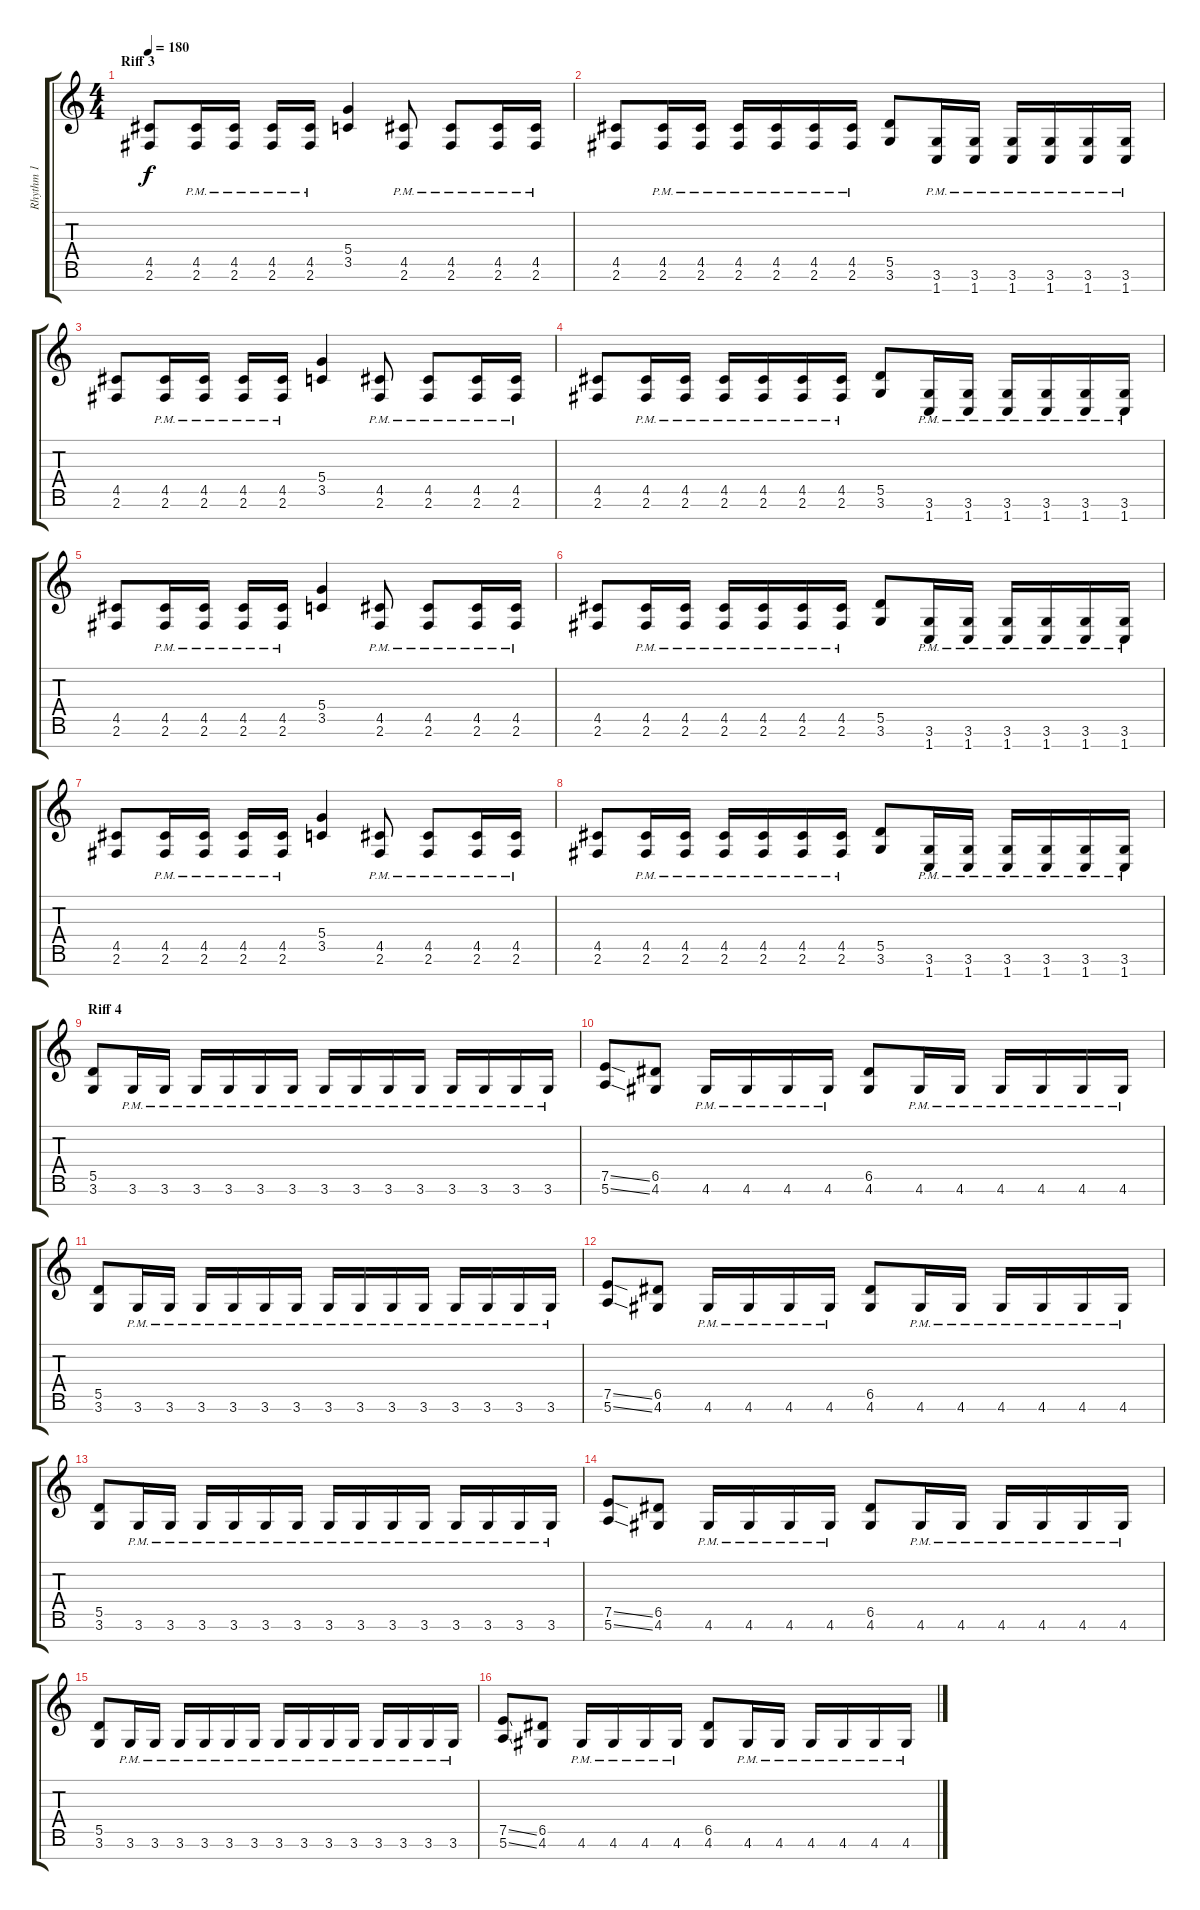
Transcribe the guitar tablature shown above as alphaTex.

\track ("Rhythm 1" "Rhythm 1") {instrument distortionguitar}
\staff {score tabs}
\tuning (E4 B3 G3 D3 A2 E2 B1) {hide}
\ts (4 4)
\section ("" "Riff 3")
\tempo 180
\clef g2
\ks c
(4.5 2.6).8{dy f} (4.5{pm} 2.6{pm}).16 (4.5{pm} 2.6{pm}).16 (4.5{pm} 2.6{pm}).16 (4.5{pm} 2.6{pm}).16 (5.4 3.5).4 (4.5{pm} 2.6{pm}).8 (4.5{pm} 2.6{pm}).8 (4.5{pm} 2.6{pm}).16 (4.5{pm} 2.6{pm}).16 |
(4.5 2.6).8 (4.5{pm} 2.6{pm}).16 (4.5{pm} 2.6{pm}).16 (4.5{pm} 2.6{pm}).16 (4.5{pm} 2.6{pm}).16 (4.5{pm} 2.6{pm}).16 (4.5{pm} 2.6{pm}).16 (5.5 3.6).8 (3.6{pm} 1.7{pm}).16 (3.6{pm} 1.7{pm}).16 (3.6{pm} 1.7{pm}).16 (3.6{pm} 1.7{pm}).16 (3.6{pm} 1.7{pm}).16 (3.6{pm} 1.7{pm}).16 |
(4.5 2.6).8 (4.5{pm} 2.6{pm}).16 (4.5{pm} 2.6{pm}).16 (4.5{pm} 2.6{pm}).16 (4.5{pm} 2.6{pm}).16 (5.4 3.5).4 (4.5{pm} 2.6{pm}).8 (4.5{pm} 2.6{pm}).8 (4.5{pm} 2.6{pm}).16 (4.5{pm} 2.6{pm}).16 |
(4.5 2.6).8 (4.5{pm} 2.6{pm}).16 (4.5{pm} 2.6{pm}).16 (4.5{pm} 2.6{pm}).16 (4.5{pm} 2.6{pm}).16 (4.5{pm} 2.6{pm}).16 (4.5{pm} 2.6{pm}).16 (5.5 3.6).8 (3.6{pm} 1.7{pm}).16 (3.6{pm} 1.7{pm}).16 (3.6{pm} 1.7{pm}).16 (3.6{pm} 1.7{pm}).16 (3.6{pm} 1.7{pm}).16 (3.6{pm} 1.7{pm}).16 |
(4.5 2.6).8 (4.5{pm} 2.6{pm}).16 (4.5{pm} 2.6{pm}).16 (4.5{pm} 2.6{pm}).16 (4.5{pm} 2.6{pm}).16 (5.4 3.5).4 (4.5{pm} 2.6{pm}).8 (4.5{pm} 2.6{pm}).8 (4.5{pm} 2.6{pm}).16 (4.5{pm} 2.6{pm}).16 |
(4.5 2.6).8 (4.5{pm} 2.6{pm}).16 (4.5{pm} 2.6{pm}).16 (4.5{pm} 2.6{pm}).16 (4.5{pm} 2.6{pm}).16 (4.5{pm} 2.6{pm}).16 (4.5{pm} 2.6{pm}).16 (5.5 3.6).8 (3.6{pm} 1.7{pm}).16 (3.6{pm} 1.7{pm}).16 (3.6{pm} 1.7{pm}).16 (3.6{pm} 1.7{pm}).16 (3.6{pm} 1.7{pm}).16 (3.6{pm} 1.7{pm}).16 |
(4.5 2.6).8 (4.5{pm} 2.6{pm}).16 (4.5{pm} 2.6{pm}).16 (4.5{pm} 2.6{pm}).16 (4.5{pm} 2.6{pm}).16 (5.4 3.5).4 (4.5{pm} 2.6{pm}).8 (4.5{pm} 2.6{pm}).8 (4.5{pm} 2.6{pm}).16 (4.5{pm} 2.6{pm}).16 |
(4.5 2.6).8 (4.5{pm} 2.6{pm}).16 (4.5{pm} 2.6{pm}).16 (4.5{pm} 2.6{pm}).16 (4.5{pm} 2.6{pm}).16 (4.5{pm} 2.6{pm}).16 (4.5{pm} 2.6{pm}).16 (5.5 3.6).8 (3.6{pm} 1.7{pm}).16 (3.6{pm} 1.7{pm}).16 (3.6{pm} 1.7{pm}).16 (3.6{pm} 1.7{pm}).16 (3.6{pm} 1.7{pm}).16 (3.6{pm} 1.7{pm}).16 |
\section ("" "Riff 4")
(5.5 3.6).8 3.6{pm}.16 3.6{pm}.16 3.6{pm}.16 3.6{pm}.16 3.6{pm}.16 3.6{pm}.16 3.6{pm}.16 3.6{pm}.16 3.6{pm}.16 3.6{pm}.16 3.6{pm}.16 3.6{pm}.16 3.6{pm}.16 3.6{pm}.16 |
(7.5{ss} 5.6{ss}).8 (6.5 4.6).8 4.6{pm}.16 4.6{pm}.16 4.6{pm}.16 4.6{pm}.16 (6.5 4.6).8 4.6{pm}.16 4.6{pm}.16 4.6{pm}.16 4.6{pm}.16 4.6{pm}.16 4.6{pm}.16 |
(5.5 3.6).8 3.6{pm}.16 3.6{pm}.16 3.6{pm}.16 3.6{pm}.16 3.6{pm}.16 3.6{pm}.16 3.6{pm}.16 3.6{pm}.16 3.6{pm}.16 3.6{pm}.16 3.6{pm}.16 3.6{pm}.16 3.6{pm}.16 3.6{pm}.16 |
(7.5{ss} 5.6{ss}).8 (6.5 4.6).8 4.6{pm}.16 4.6{pm}.16 4.6{pm}.16 4.6{pm}.16 (6.5 4.6).8 4.6{pm}.16 4.6{pm}.16 4.6{pm}.16 4.6{pm}.16 4.6{pm}.16 4.6{pm}.16 |
(5.5 3.6).8 3.6{pm}.16 3.6{pm}.16 3.6{pm}.16 3.6{pm}.16 3.6{pm}.16 3.6{pm}.16 3.6{pm}.16 3.6{pm}.16 3.6{pm}.16 3.6{pm}.16 3.6{pm}.16 3.6{pm}.16 3.6{pm}.16 3.6{pm}.16 |
(7.5{ss} 5.6{ss}).8 (6.5 4.6).8 4.6{pm}.16 4.6{pm}.16 4.6{pm}.16 4.6{pm}.16 (6.5 4.6).8 4.6{pm}.16 4.6{pm}.16 4.6{pm}.16 4.6{pm}.16 4.6{pm}.16 4.6{pm}.16 |
(5.5 3.6).8 3.6{pm}.16 3.6{pm}.16 3.6{pm}.16 3.6{pm}.16 3.6{pm}.16 3.6{pm}.16 3.6{pm}.16 3.6{pm}.16 3.6{pm}.16 3.6{pm}.16 3.6{pm}.16 3.6{pm}.16 3.6{pm}.16 3.6{pm}.16 |
(7.5{ss} 5.6{ss}).8 (6.5 4.6).8 4.6{pm}.16 4.6{pm}.16 4.6{pm}.16 4.6{pm}.16 (6.5 4.6).8 4.6{pm}.16 4.6{pm}.16 4.6{pm}.16 4.6{pm}.16 4.6{pm}.16 4.6{pm}.16
